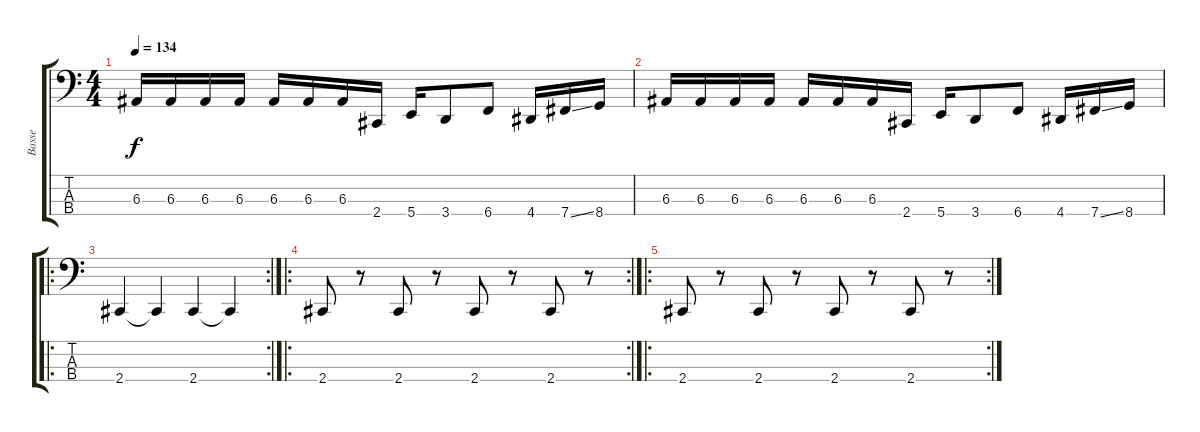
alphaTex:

\track ("Basse" "Basse") {instrument electricbassfinger}
\staff {score tabs}
\tuning (D2 A1 E1 B0) {hide}
\ts (4 4)
\tempo 134
\clef f4
\ks c
6.3.16{dy f} 6.3.16 6.3.16 6.3.16 6.3.16 6.3.16 6.3.16 2.4.16 5.4.16 3.4.8 6.4.8 4.4.16 7.4{ss}.16 8.4.16 |
6.3.16 6.3.16 6.3.16 6.3.16 6.3.16 6.3.16 6.3.16 2.4.16 5.4.16 3.4.8 6.4.8 4.4.16 7.4{ss}.16 8.4.16 |
\ro
\rc 2
2.4.4 2.4{t}.4 2.4.4 2.4{t}.4 |
\ro
\rc 2
2.4.8 r.8 2.4.8 r.8 2.4.8 r.8 2.4.8 r.8 |
\ro
\rc 2
2.4.8 r.8 2.4.8 r.8 2.4.8 r.8 2.4.8 r.8
